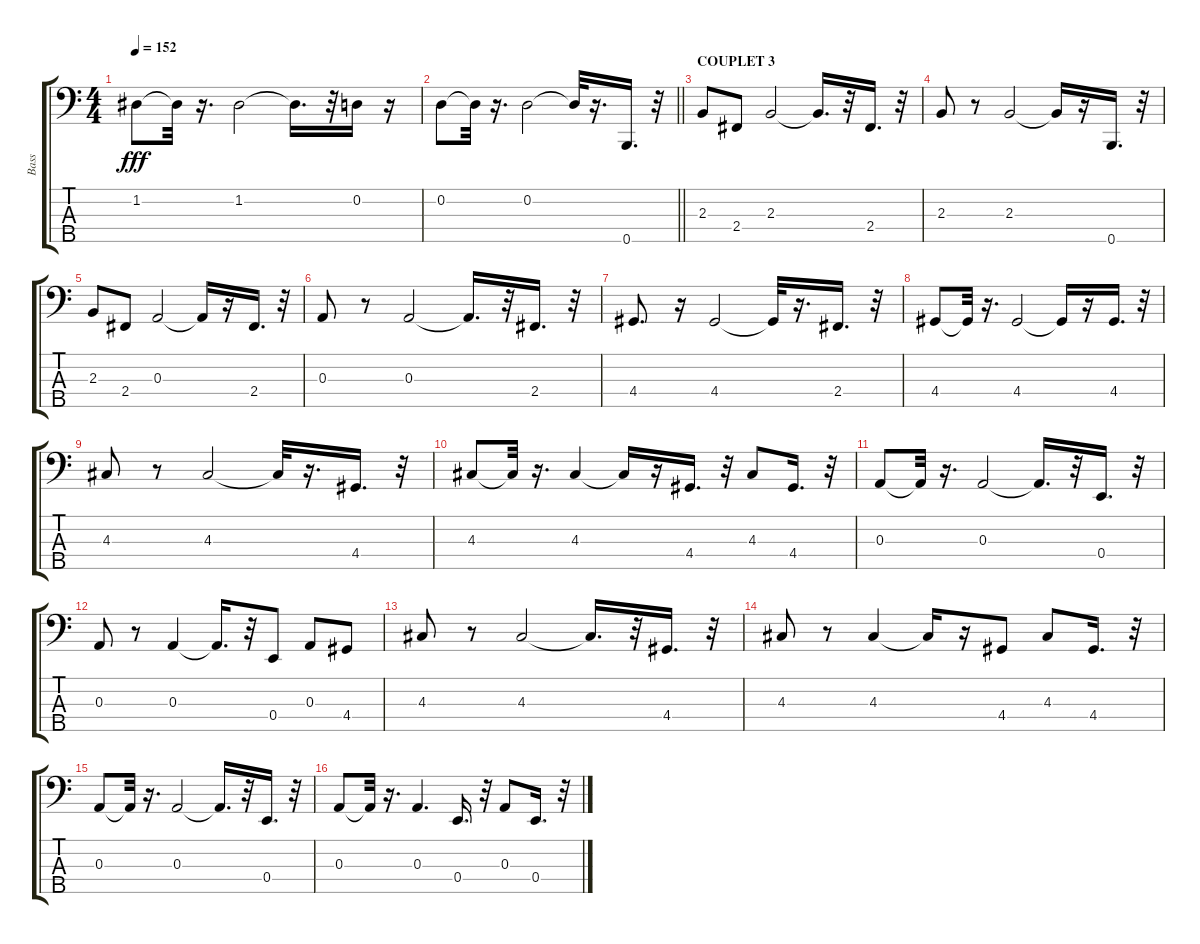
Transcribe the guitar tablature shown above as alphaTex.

\track ("Bass" "Bass") {instrument fretlessbass}
\staff {score tabs}
\tuning (G2 D2 A1 E1 B0) {hide}
\ts (4 4)
\tempo 152
\clef f4
\ks c
1.2.8{dy fff} 1.2{t}.32 r.16{d} 1.2.2 1.2{t}.16{d} r.32 0.2.16 r.16 |
\barLineRight lightlight
0.2.8 0.2{t}.32 r.16{d} 0.2.2 0.2{t}.32 r.16{d} 0.5.16{d} r.32 |
\section ("" "COUPLET 3")
2.3.8 2.4.8 2.3.2 2.3{t}.16{d} r.32 2.4.16{d} r.32 |
2.3.8 r.8 2.3.2 2.3{t}.16 r.16 0.5.16{d} r.32 |
2.3.8 2.4.8 0.3.2 0.3{t}.16 r.16 2.4.16{d} r.32 |
0.3.8 r.8 0.3.2 0.3{t}.16{d} r.32 2.4.16{d} r.32 |
4.4.8{d} r.16 4.4.2 4.4{t}.32 r.16{d} 2.4.16{d} r.32 |
4.4.8 4.4{t}.32 r.16{d} 4.4.2 4.4{t}.16 r.16 4.4.16{d} r.32 |
4.3.8 r.8 4.3.2 4.3{t}.32 r.16{d} 4.4.16{d} r.32 |
4.3.8 4.3{t}.32 r.16{d} 4.3.4 4.3{t}.16 r.16 4.4.16{d} r.32 4.3.8 4.4.16{d} r.32 |
0.3.8 0.3{t}.32 r.16{d} 0.3.2 0.3{t}.16{d} r.32 0.4.16{d} r.32 |
0.3.8 r.8 0.3.4 0.3{t}.16{d} r.32 0.4.8 0.3.8 4.4.8 |
4.3.8 r.8 4.3.2 4.3{t}.16{d} r.32 4.4.16{d} r.32 |
4.3.8 r.8 4.3.4 4.3{t}.16 r.16 4.4.8 4.3.8 4.4.16{d} r.32 |
0.3.8 0.3{t}.32 r.16{d} 0.3.2 0.3{t}.16{d} r.32 0.4.16{d} r.32 |
0.3.8 0.3{t}.32 r.16{d} 0.3.4{d} 0.4.16{d} r.32 0.3.8 0.4.16{d} r.32
